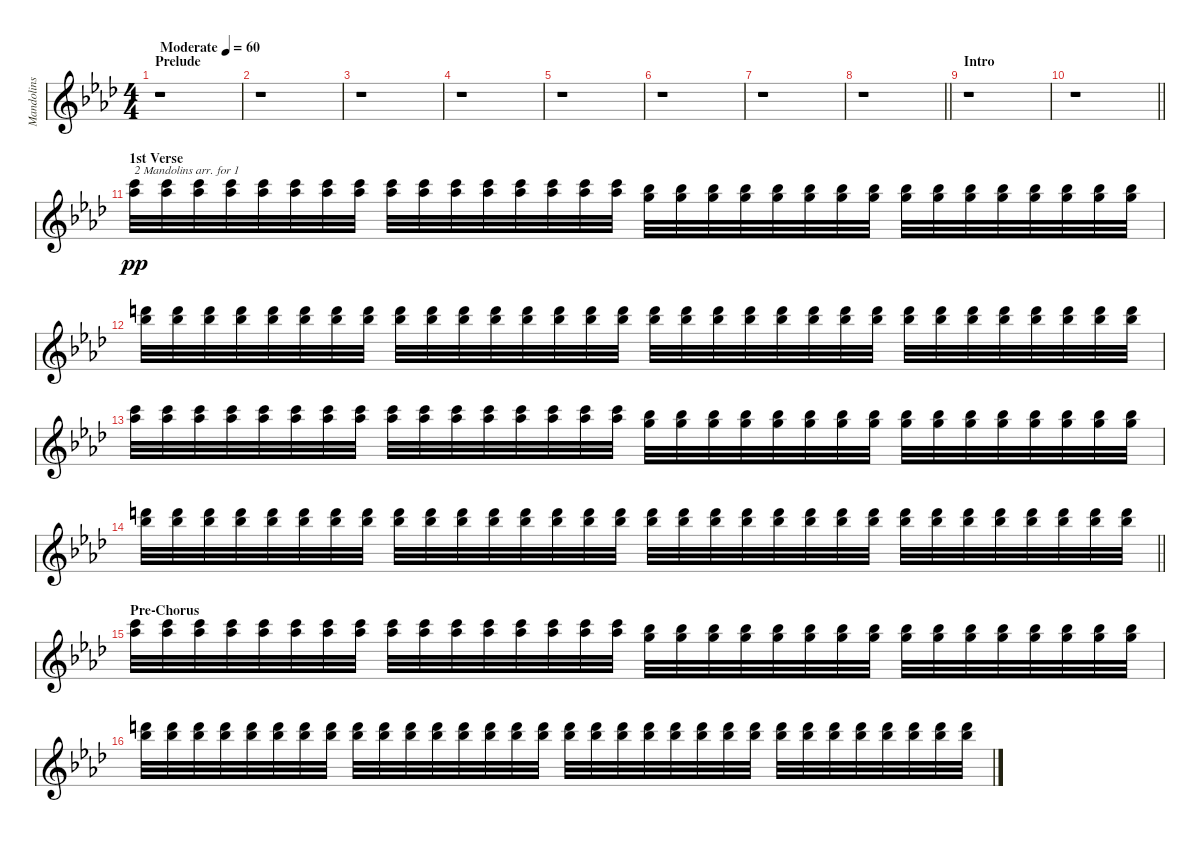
\track ("Mandolins" "Mandolins") {instrument acousticguitarsteel}
\staff {score}
\tuning (E4 B3 G3 D3 A2 E2) {hide}
\ts (4 4)
\section ("" "Prelude")
\tempo (60 "Moderate")
\clef g2
\ks fminor
r.1{dy pp instrument acousticguitarsteel} |
r.1 |
r.1 |
r.1 |
r.1 |
r.1 |
r.1 |
\barLineRight lightlight
r.1 |
\section ("" "Intro")
r.1 |
\barLineRight lightlight
r.1 |
\section ("" "1st Verse")
(8.1 9.2).32{txt "2 Mandolins arr. for 1"} (8.1 9.2).32 (8.1 9.2).32 (8.1 9.2).32 (8.1 9.2).32 (8.1 9.2).32 (8.1 9.2).32 (8.1 9.2).32 (8.1 9.2).32 (8.1 9.2).32 (8.1 9.2).32 (8.1 9.2).32 (8.1 9.2).32 (8.1 9.2).32 (8.1 9.2).32 (8.1 9.2).32 (6.1 8.2).32 (6.1 8.2).32 (6.1 8.2).32 (6.1 8.2).32 (6.1 8.2).32 (6.1 8.2).32 (6.1 8.2).32 (6.1 8.2).32 (6.1 8.2).32 (6.1 8.2).32 (6.1 8.2).32 (6.1 8.2).32 (6.1 8.2).32 (6.1 8.2).32 (6.1 8.2).32 (6.1 8.2).32 |
(10.1 11.2).32 (10.1 11.2).32 (10.1 11.2).32 (10.1 11.2).32 (10.1 11.2).32 (10.1 11.2).32 (10.1 11.2).32 (10.1 11.2).32 (10.1 11.2).32 (10.1 11.2).32 (10.1 11.2).32 (10.1 11.2).32 (10.1 11.2).32 (10.1 11.2).32 (10.1 11.2).32 (10.1 11.2).32 (10.1 11.2).32 (10.1 11.2).32 (10.1 11.2).32 (10.1 11.2).32 (10.1 11.2).32 (10.1 11.2).32 (10.1 11.2).32 (10.1 11.2).32 (10.1 11.2).32 (10.1 11.2).32 (10.1 11.2).32 (10.1 11.2).32 (10.1 11.2).32 (10.1 11.2).32 (10.1 11.2).32 (10.1 11.2).32 |
(8.1 9.2).32 (8.1 9.2).32 (8.1 9.2).32 (8.1 9.2).32 (8.1 9.2).32 (8.1 9.2).32 (8.1 9.2).32 (8.1 9.2).32 (8.1 9.2).32 (8.1 9.2).32 (8.1 9.2).32 (8.1 9.2).32 (8.1 9.2).32 (8.1 9.2).32 (8.1 9.2).32 (8.1 9.2).32 (6.1 8.2).32 (6.1 8.2).32 (6.1 8.2).32 (6.1 8.2).32 (6.1 8.2).32 (6.1 8.2).32 (6.1 8.2).32 (6.1 8.2).32 (6.1 8.2).32 (6.1 8.2).32 (6.1 8.2).32 (6.1 8.2).32 (6.1 8.2).32 (6.1 8.2).32 (6.1 8.2).32 (6.1 8.2).32 |
\barLineRight lightlight
(10.1 11.2).32 (10.1 11.2).32 (10.1 11.2).32 (10.1 11.2).32 (10.1 11.2).32 (10.1 11.2).32 (10.1 11.2).32 (10.1 11.2).32 (10.1 11.2).32 (10.1 11.2).32 (10.1 11.2).32 (10.1 11.2).32 (10.1 11.2).32 (10.1 11.2).32 (10.1 11.2).32 (10.1 11.2).32 (10.1 11.2).32 (10.1 11.2).32 (10.1 11.2).32 (10.1 11.2).32 (10.1 11.2).32 (10.1 11.2).32 (10.1 11.2).32 (10.1 11.2).32 (10.1 11.2).32 (10.1 11.2).32 (10.1 11.2).32 (10.1 11.2).32 (10.1 11.2).32 (10.1 11.2).32 (10.1 11.2).32 (10.1 11.2).32 |
\section ("" "Pre-Chorus")
(8.1 9.2).32 (8.1 9.2).32 (8.1 9.2).32 (8.1 9.2).32 (8.1 9.2).32 (8.1 9.2).32 (8.1 9.2).32 (8.1 9.2).32 (8.1 9.2).32 (8.1 9.2).32 (8.1 9.2).32 (8.1 9.2).32 (8.1 9.2).32 (8.1 9.2).32 (8.1 9.2).32 (8.1 9.2).32 (6.1 8.2).32 (6.1 8.2).32 (6.1 8.2).32 (6.1 8.2).32 (6.1 8.2).32 (6.1 8.2).32 (6.1 8.2).32 (6.1 8.2).32 (6.1 8.2).32 (6.1 8.2).32 (6.1 8.2).32 (6.1 8.2).32 (6.1 8.2).32 (6.1 8.2).32 (6.1 8.2).32 (6.1 8.2).32 |
(10.1 11.2).32 (10.1 11.2).32 (10.1 11.2).32 (10.1 11.2).32 (10.1 11.2).32 (10.1 11.2).32 (10.1 11.2).32 (10.1 11.2).32 (10.1 11.2).32 (10.1 11.2).32 (10.1 11.2).32 (10.1 11.2).32 (10.1 11.2).32 (10.1 11.2).32 (10.1 11.2).32 (10.1 11.2).32 (10.1 11.2).32 (10.1 11.2).32 (10.1 11.2).32 (10.1 11.2).32 (10.1 11.2).32 (10.1 11.2).32 (10.1 11.2).32 (10.1 11.2).32 (10.1 11.2).32 (10.1 11.2).32 (10.1 11.2).32 (10.1 11.2).32 (10.1 11.2).32 (10.1 11.2).32 (10.1 11.2).32 (10.1 11.2).32
